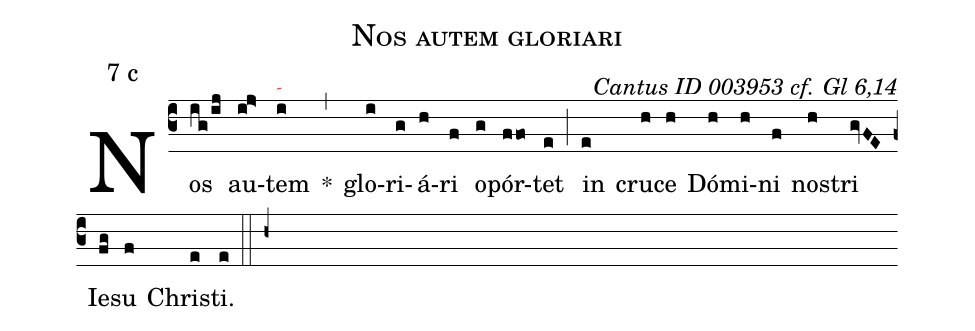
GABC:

name: Nos autem gloriari;
mode: 7;
mode-differentia: c;
commentary: Cantus ID 003953 cf. Gl 6,14;
nabc-lines: 1;
%%
(c3)

Nos(ig/ij) au(ij>)tem(i|ta) *(,) glo(i)ri(g)á(h)ri(f) o(g)pór(ffo)tet(e) (;) in(e) cru(h)ce(h) Dó(h)mi(h)ni(f) nos(h)tri(gvFE) Ie(fg)su(f) Chris(e)ti.(e)

(::)

(h+)
